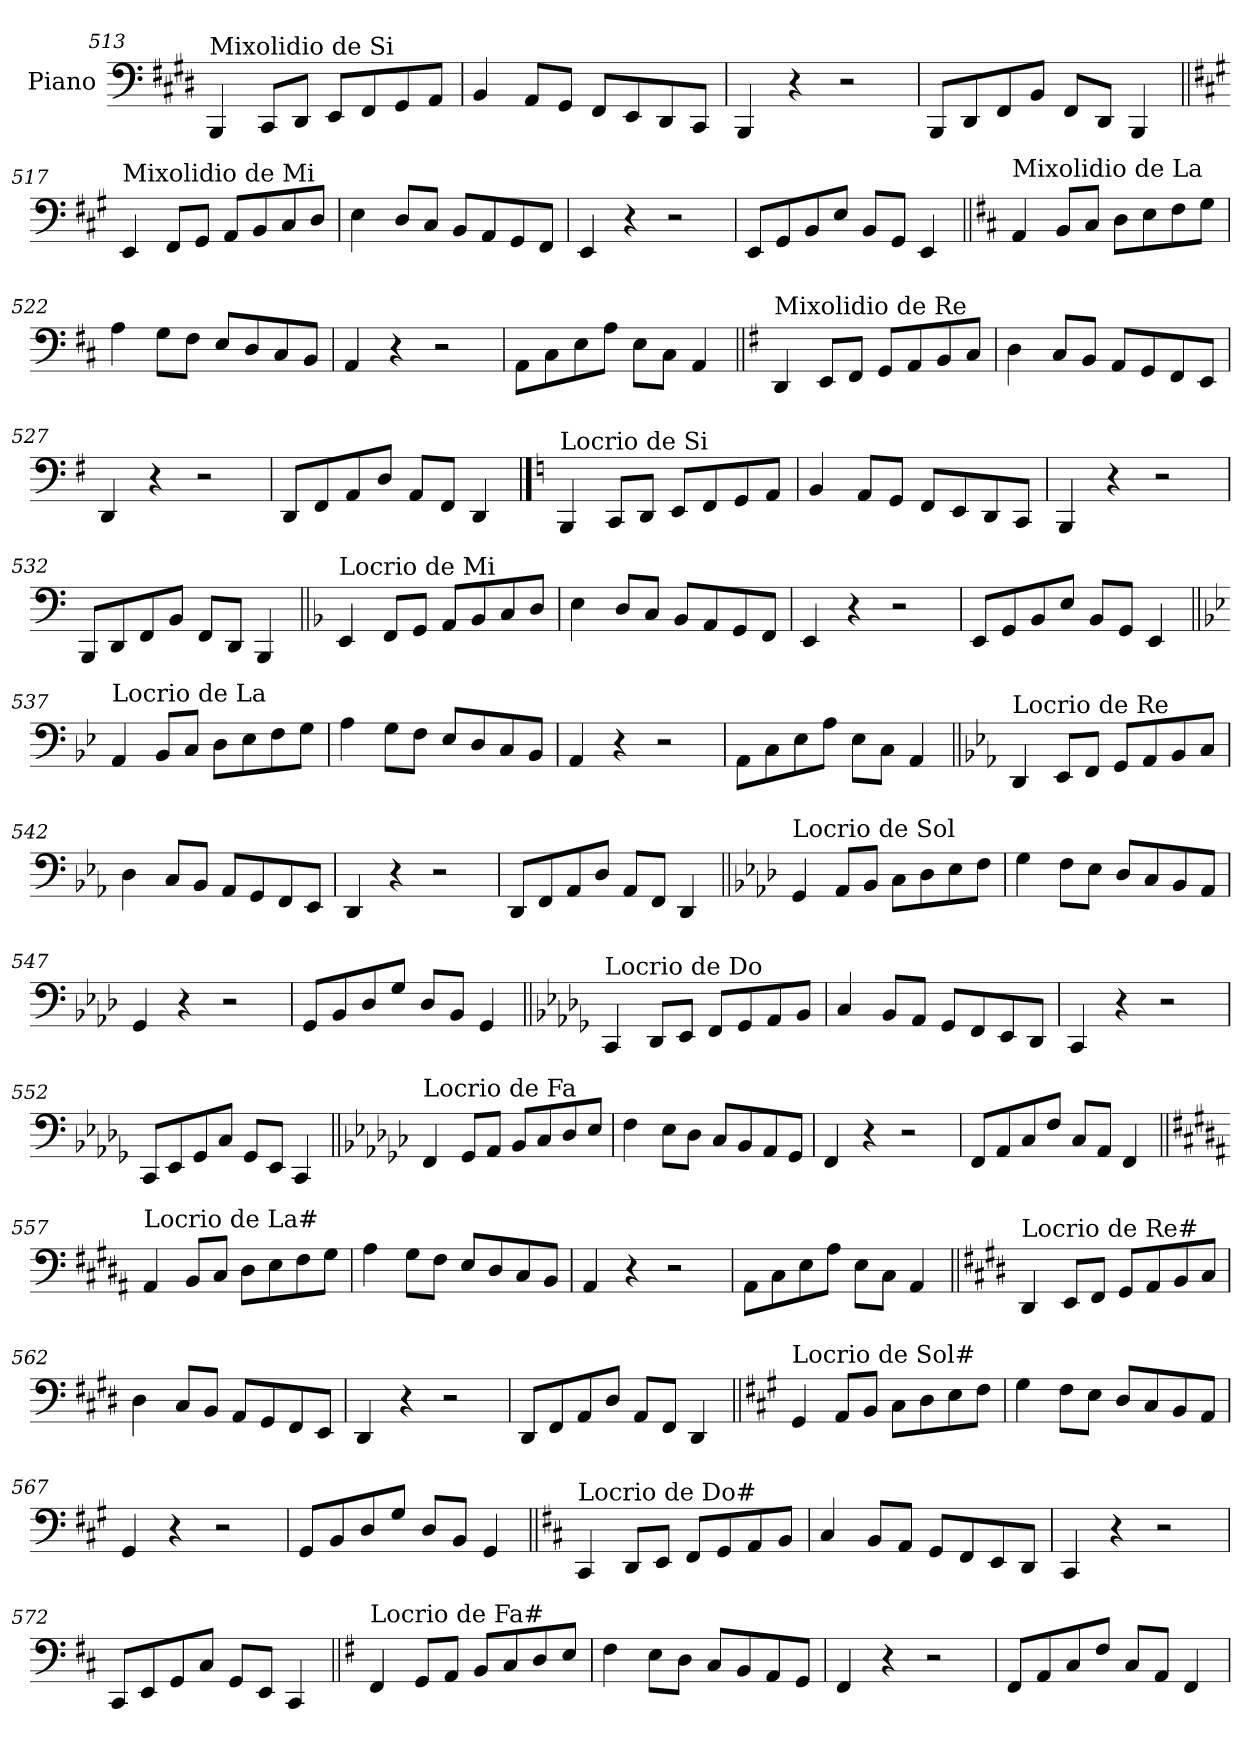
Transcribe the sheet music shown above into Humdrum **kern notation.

**kern
*part1
*staff1
*I"Piano
*I'Pno.
!!LO:LB:g=z
*clefF4
*k[f#c#g#d#]
=513
!LO:TX:a:t=Mixolidio de Si
4BBB/
8CC#/L
8DD#/J
8EE/L
8FF#/
8GG#/
8AA/J
=514
4BB/
8AA/L
8GG#/J
8FF#/L
8EE/
8DD#/
8CC#/J
=515
4BBB/
4r
2r
=516
8BBB/L
8DD#/
8FF#/
8BB/J
8FF#/L
8DD#/J
4BBB/
!!LO:LB:g=z
=517||
*k[f#c#g#]
!LO:TX:a:t=Mixolidio de Mi
4EE/
8FF#/L
8GG#/J
8AA/L
8BB/
8C#/
8D/J
=518
4E\
8D/L
8C#/J
8BB/L
8AA/
8GG#/
8FF#/J
=519
4EE/
4r
2r
=520
8EE/L
8GG#/
8BB/
8E/J
8BB/L
8GG#/J
4EE/
!!LO:LB:g=z
=521||
*k[f#c#]
!LO:TX:a:t=Mixolidio de La
4AA/
8BB/L
8C#/J
8D\L
8E\
8F#\
8G\J
=522
4A\
8G\L
8F#\J
8E/L
8D/
8C#/
8BB/J
=523
4AA/
4r
2r
=524
8AA\L
8C#\
8E\
8A\J
8E\L
8C#\J
4AA/
!!LO:LB:g=z
=525||
*k[f#]
!LO:TX:a:t=Mixolidio de Re
4DD/
8EE/L
8FF#/J
8GG/L
8AA/
8BB/
8C/J
=526
4D\
8C/L
8BB/J
8AA/L
8GG/
8FF#/
8EE/J
=527
4DD/
4r
2r
=528
8DD/L
8FF#/
8AA/
8D/J
8AA/L
8FF#/J
4DD/
!!LO:PB:g=z
==529
*k[]
!LO:TX:a:t=Locrio de Si
4BBB/
8CC/L
8DD/J
8EE/L
8FF/
8GG/
8AA/J
=530
4BB/
8AA/L
8GG/J
8FF/L
8EE/
8DD/
8CC/J
=531
4BBB/
4r
2r
=532
8BBB/L
8DD/
8FF/
8BB/J
8FF/L
8DD/J
4BBB/
!!LO:LB:g=z
=533||
*k[b-]
!LO:TX:a:t=Locrio de Mi
4EE/
8FF/L
8GG/J
8AA/L
8BB-/
8C/
8D/J
=534
4E\
8D/L
8C/J
8BB-/L
8AA/
8GG/
8FF/J
=535
4EE/
4r
2r
=536
8EE/L
8GG/
8BB-/
8E/J
8BB-/L
8GG/J
4EE/
!!LO:LB:g=z
=537||
*k[b-e-]
!LO:TX:a:t=Locrio de La
4AA/
8BB-/L
8C/J
8D\L
8E-\
8F\
8G\J
=538
4A\
8G\L
8F\J
8E-/L
8D/
8C/
8BB-/J
=539
4AA/
4r
2r
=540
8AA\L
8C\
8E-\
8A\J
8E-\L
8C\J
4AA/
!!LO:LB:g=z
=541||
*k[b-e-a-]
!LO:TX:a:t=Locrio de Re
4DD/
8EE-/L
8FF/J
8GG/L
8AA-/
8BB-/
8C/J
=542
4D\
8C/L
8BB-/J
8AA-/L
8GG/
8FF/
8EE-/J
=543
4DD/
4r
2r
=544
8DD/L
8FF/
8AA-/
8D/J
8AA-/L
8FF/J
4DD/
!!LO:LB:g=z
=545||
*k[b-e-a-d-]
!LO:TX:a:t=Locrio de Sol
4GG/
8AA-/L
8BB-/J
8C\L
8D-\
8E-\
8F\J
=546
4G\
8F\L
8E-\J
8D-/L
8C/
8BB-/
8AA-/J
=547
4GG/
4r
2r
=548
8GG/L
8BB-/
8D-/
8G/J
8D-/L
8BB-/J
4GG/
!!LO:LB:g=z
=549||
*k[b-e-a-d-g-]
!LO:TX:a:t=Locrio de Do
4CC/
8DD-/L
8EE-/J
8FF/L
8GG-/
8AA-/
8BB-/J
=550
4C/
8BB-/L
8AA-/J
8GG-/L
8FF/
8EE-/
8DD-/J
=551
4CC/
4r
2r
=552
8CC/L
8EE-/
8GG-/
8C/J
8GG-/L
8EE-/J
4CC/
!!LO:LB:g=z
=553||
*k[b-e-a-d-g-c-]
!LO:TX:a:t=Locrio de Fa
4FF/
8GG-/L
8AA-/J
8BB-/L
8C-/
8D-/
8E-/J
=554
4F\
8E-\L
8D-\J
8C-/L
8BB-/
8AA-/
8GG-/J
=555
4FF/
4r
2r
=556
8FF/L
8AA-/
8C-/
8F/J
8C-/L
8AA-/J
4FF/
!!LO:LB:g=z
=557||
*k[f#c#g#d#a#]
!LO:TX:a:t=Locrio de La#
4AA#/
8BB/L
8C#/J
8D#\L
8E\
8F#\
8G#\J
=558
4A#\
8G#\L
8F#\J
8E/L
8D#/
8C#/
8BB/J
=559
4AA#/
4r
2r
=560
8AA#\L
8C#\
8E\
8A#\J
8E\L
8C#\J
4AA#/
!!LO:LB:g=z
=561||
*k[f#c#g#d#]
!LO:TX:a:t=Locrio de Re#
4DD#/
8EE/L
8FF#/J
8GG#/L
8AA/
8BB/
8C#/J
=562
4D#\
8C#/L
8BB/J
8AA/L
8GG#/
8FF#/
8EE/J
=563
4DD#/
4r
2r
=564
8DD#/L
8FF#/
8AA/
8D#/J
8AA/L
8FF#/J
4DD#/
!!LO:LB:g=z
=565||
*k[f#c#g#]
!LO:TX:a:t=Locrio de Sol#
4GG#/
8AA/L
8BB/J
8C#\L
8D\
8E\
8F#\J
=566
4G#\
8F#\L
8E\J
8D/L
8C#/
8BB/
8AA/J
=567
4GG#/
4r
2r
=568
8GG#/L
8BB/
8D/
8G#/J
8D/L
8BB/J
4GG#/
!!LO:LB:g=z
=569||
*k[f#c#]
!LO:TX:a:t=Locrio de Do#
4CC#/
8DD/L
8EE/J
8FF#/L
8GG/
8AA/
8BB/J
=570
4C#/
8BB/L
8AA/J
8GG/L
8FF#/
8EE/
8DD/J
=571
4CC#/
4r
2r
=572
8CC#/L
8EE/
8GG/
8C#/J
8GG/L
8EE/J
4CC#/
!!LO:LB:g=z
=573||
*k[f#]
!LO:TX:a:t=Locrio de Fa#
4FF#/
8GG/L
8AA/J
8BB/L
8C/
8D/
8E/J
=574
4F#\
8E\L
8D\J
8C/L
8BB/
8AA/
8GG/J
=575
4FF#/
4r
2r
=576
8FF#/L
8AA/
8C/
8F#/J
8C/L
8AA/J
4FF#/
=
*-
